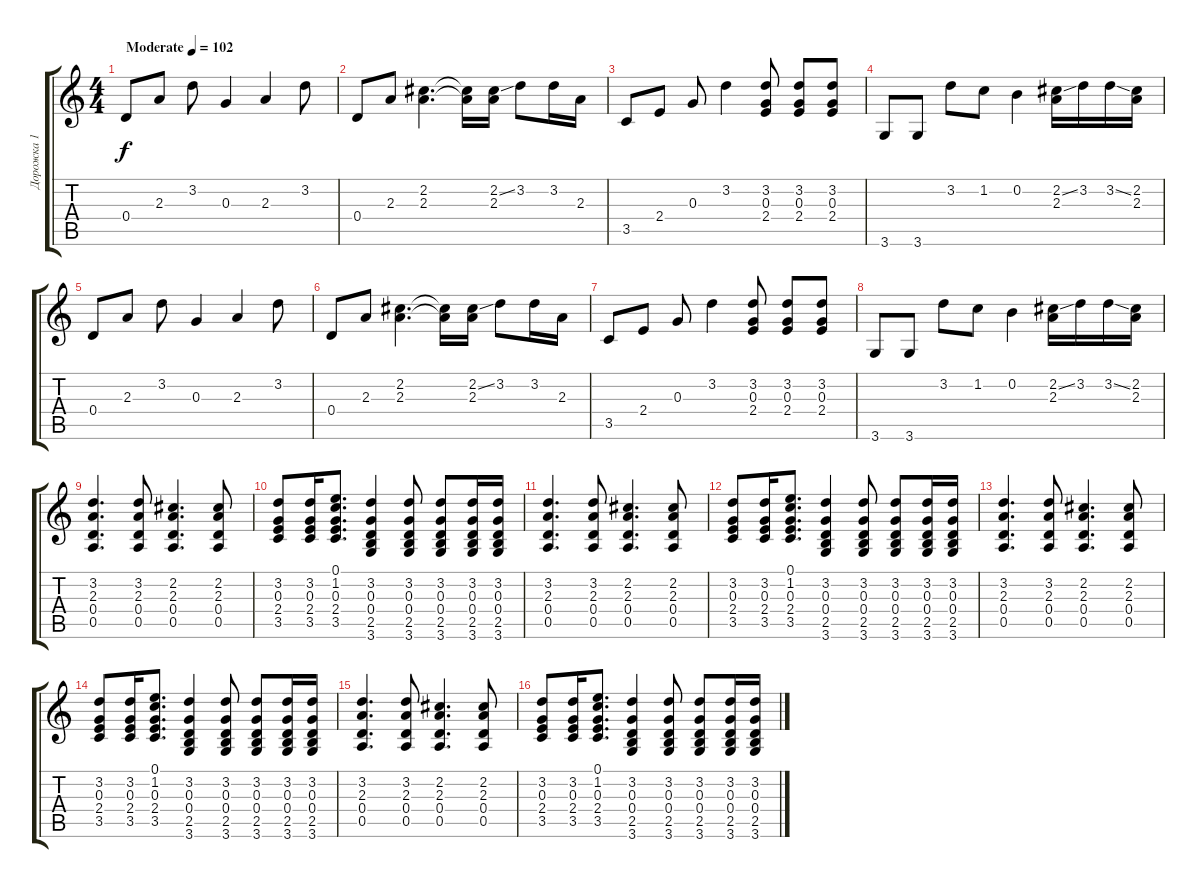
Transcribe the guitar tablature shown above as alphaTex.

\track ("Дорожка 1" "Дорожка 1") {instrument acousticguitarsteel}
\staff {score tabs}
\tuning (E4 B3 G3 D3 A2 E2) {hide}
\ts (4 4)
\tempo (102 "Moderate")
\clef g2
\ks c
0.4.8{dy f instrument acousticguitarsteel} 2.3.8 3.2.8 0.3.4 2.3.4 3.2.8 |
0.4.8 2.3.8 (2.2 2.3).4{d} (2.2{t} 2.3{t}).16 (2.2{ss} 2.3).16 3.2.8 3.2.16 2.3.16 |
3.5.8 2.4.8 0.3.8 3.2.4 (3.2 0.3 2.4).8 (3.2 0.3 2.4).8 (3.2 0.3 2.4).8 |
3.6.8 3.6.8 3.2.8 1.2.8 0.2.4 (2.2{ss} 2.3).16 3.2.16 3.2{ss}.16 (2.2 2.3).16 |
0.4.8 2.3.8 3.2.8 0.3.4 2.3.4 3.2.8 |
0.4.8 2.3.8 (2.2 2.3).4{d} (2.2{t} 2.3{t}).16 (2.2{ss} 2.3).16 3.2.8 3.2.16 2.3.16 |
3.5.8 2.4.8 0.3.8 3.2.4 (3.2 0.3 2.4).8 (3.2 0.3 2.4).8 (3.2 0.3 2.4).8 |
3.6.8 3.6.8 3.2.8 1.2.8 0.2.4 (2.2{ss} 2.3).16 3.2.16 3.2{ss}.16 (2.2 2.3).16 |
(3.2 2.3 0.4 0.5).4{d} (3.2 2.3 0.4 0.5).8 (2.2 2.3 0.4 0.5).4{d} (2.2 2.3 0.4 0.5).8 |
(3.2 0.3 2.4 3.5).8 (3.2 0.3 2.4 3.5).16 (0.1 1.2 0.3 2.4 3.5).8{d} (3.2 0.3 0.4 2.5 3.6).4 (3.2 0.3 0.4 2.5 3.6).8 (3.2 0.3 0.4 2.5 3.6).8 (3.2 0.3 0.4 2.5 3.6).16 (3.2 0.3 0.4 2.5 3.6).16 |
(3.2 2.3 0.4 0.5).4{d} (3.2 2.3 0.4 0.5).8 (2.2 2.3 0.4 0.5).4{d} (2.2 2.3 0.4 0.5).8 |
(3.2 0.3 2.4 3.5).8 (3.2 0.3 2.4 3.5).16 (0.1 1.2 0.3 2.4 3.5).8{d} (3.2 0.3 0.4 2.5 3.6).4 (3.2 0.3 0.4 2.5 3.6).8 (3.2 0.3 0.4 2.5 3.6).8 (3.2 0.3 0.4 2.5 3.6).16 (3.2 0.3 0.4 2.5 3.6).16 |
(3.2 2.3 0.4 0.5).4{d} (3.2 2.3 0.4 0.5).8 (2.2 2.3 0.4 0.5).4{d} (2.2 2.3 0.4 0.5).8 |
(3.2 0.3 2.4 3.5).8 (3.2 0.3 2.4 3.5).16 (0.1 1.2 0.3 2.4 3.5).8{d} (3.2 0.3 0.4 2.5 3.6).4 (3.2 0.3 0.4 2.5 3.6).8 (3.2 0.3 0.4 2.5 3.6).8 (3.2 0.3 0.4 2.5 3.6).16 (3.2 0.3 0.4 2.5 3.6).16 |
(3.2 2.3 0.4 0.5).4{d} (3.2 2.3 0.4 0.5).8 (2.2 2.3 0.4 0.5).4{d} (2.2 2.3 0.4 0.5).8 |
(3.2 0.3 2.4 3.5).8 (3.2 0.3 2.4 3.5).16 (0.1 1.2 0.3 2.4 3.5).8{d} (3.2 0.3 0.4 2.5 3.6).4 (3.2 0.3 0.4 2.5 3.6).8 (3.2 0.3 0.4 2.5 3.6).8 (3.2 0.3 0.4 2.5 3.6).16 (3.2 0.3 0.4 2.5 3.6).16
